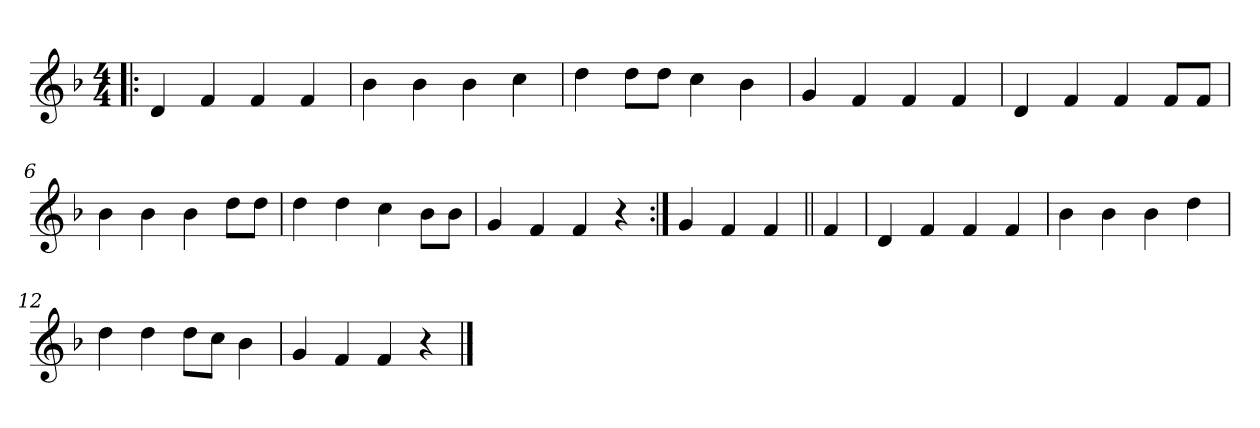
**kern
*part1
*staff1
*clefG2
*k[b-]
*F:
*M4/4
*MM132
=1!|:
4d
4f
4f
4f
=2
4b-
4b-
4b-
4cc
=3
4dd
8dd\L
8dd\J
4cc
4b-
=4
4g
4f
4f
4f
=5
4d
4f
4f
8f/L
8f/J
=6
4b-
4b-
4b-
8dd\L
8dd\J
=7
4dd
4dd
4cc
8b-\L
8b-\J
=8
4g
4f
4f
4r
=9:|!
4g
4f
4f
=||
4f
=10
4d
4f
4f
4f
=11
4b-
4b-
4b-
4dd
=12
4dd
4dd
8dd\L
8cc\J
4b-
=13
4g
4f
4f
4r
==
*-
